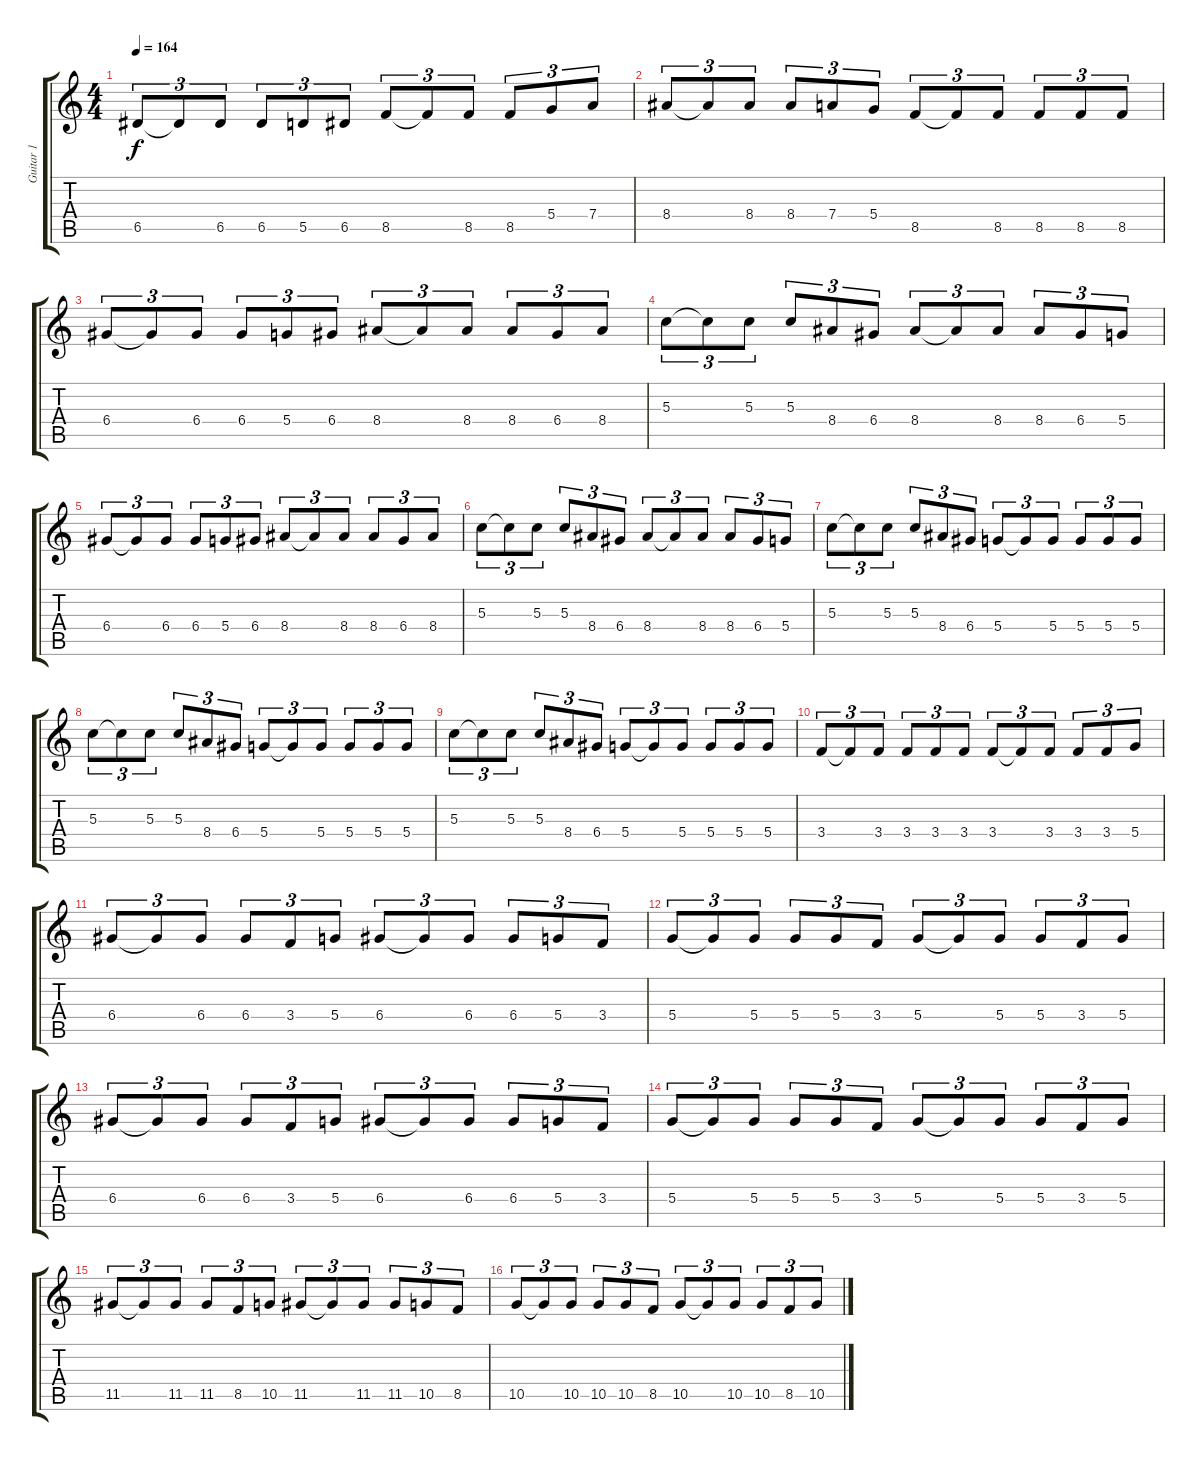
\track ("Guitar 1" "Guitar 1") {instrument distortionguitar}
\staff {score tabs}
\tuning (E4 B3 G3 D3 A2 E2) {hide}
\ts (4 4)
\tempo 164
\clef g2
\ks c
6.5.8{tu (3 2) dy f} 6.5{t}.8{tu (3 2)} 6.5.8{tu (3 2)} 6.5.8{tu (3 2)} 5.5.8{tu (3 2)} 6.5.8{tu (3 2)} 8.5.8{tu (3 2)} 8.5{t}.8{tu (3 2)} 8.5.8{tu (3 2)} 8.5.8{tu (3 2)} 5.4.8{tu (3 2)} 7.4.8{tu (3 2)} |
8.4.8{tu (3 2)} 8.4{t}.8{tu (3 2)} 8.4.8{tu (3 2)} 8.4.8{tu (3 2)} 7.4.8{tu (3 2)} 5.4.8{tu (3 2)} 8.5.8{tu (3 2)} 8.5{t}.8{tu (3 2)} 8.5.8{tu (3 2)} 8.5.8{tu (3 2)} 8.5.8{tu (3 2)} 8.5.8{tu (3 2)} |
6.4.8{tu (3 2)} 6.4{t}.8{tu (3 2)} 6.4.8{tu (3 2)} 6.4.8{tu (3 2)} 5.4.8{tu (3 2)} 6.4.8{tu (3 2)} 8.4.8{tu (3 2)} 8.4{t}.8{tu (3 2)} 8.4.8{tu (3 2)} 8.4.8{tu (3 2)} 6.4.8{tu (3 2)} 8.4.8{tu (3 2)} |
5.3.8{tu (3 2)} 5.3{t}.8{tu (3 2)} 5.3.8{tu (3 2)} 5.3.8{tu (3 2)} 8.4.8{tu (3 2)} 6.4.8{tu (3 2)} 8.4.8{tu (3 2)} 8.4{t}.8{tu (3 2)} 8.4.8{tu (3 2)} 8.4.8{tu (3 2)} 6.4.8{tu (3 2)} 5.4.8{tu (3 2)} |
6.4.8{tu (3 2)} 6.4{t}.8{tu (3 2)} 6.4.8{tu (3 2)} 6.4.8{tu (3 2)} 5.4.8{tu (3 2)} 6.4.8{tu (3 2)} 8.4.8{tu (3 2)} 8.4{t}.8{tu (3 2)} 8.4.8{tu (3 2)} 8.4.8{tu (3 2)} 6.4.8{tu (3 2)} 8.4.8{tu (3 2)} |
5.3.8{tu (3 2)} 5.3{t}.8{tu (3 2)} 5.3.8{tu (3 2)} 5.3.8{tu (3 2)} 8.4.8{tu (3 2)} 6.4.8{tu (3 2)} 8.4.8{tu (3 2)} 8.4{t}.8{tu (3 2)} 8.4.8{tu (3 2)} 8.4.8{tu (3 2)} 6.4.8{tu (3 2)} 5.4.8{tu (3 2)} |
5.3.8{tu (3 2)} 5.3{t}.8{tu (3 2)} 5.3.8{tu (3 2)} 5.3.8{tu (3 2)} 8.4.8{tu (3 2)} 6.4.8{tu (3 2)} 5.4.8{tu (3 2)} 5.4{t}.8{tu (3 2)} 5.4.8{tu (3 2)} 5.4.8{tu (3 2)} 5.4.8{tu (3 2)} 5.4.8{tu (3 2)} |
5.3.8{tu (3 2)} 5.3{t}.8{tu (3 2)} 5.3.8{tu (3 2)} 5.3.8{tu (3 2)} 8.4.8{tu (3 2)} 6.4.8{tu (3 2)} 5.4.8{tu (3 2)} 5.4{t}.8{tu (3 2)} 5.4.8{tu (3 2)} 5.4.8{tu (3 2)} 5.4.8{tu (3 2)} 5.4.8{tu (3 2)} |
5.3.8{tu (3 2)} 5.3{t}.8{tu (3 2)} 5.3.8{tu (3 2)} 5.3.8{tu (3 2)} 8.4.8{tu (3 2)} 6.4.8{tu (3 2)} 5.4.8{tu (3 2)} 5.4{t}.8{tu (3 2)} 5.4.8{tu (3 2)} 5.4.8{tu (3 2)} 5.4.8{tu (3 2)} 5.4.8{tu (3 2)} |
3.4.8{tu (3 2)} 3.4{t}.8{tu (3 2)} 3.4.8{tu (3 2)} 3.4.8{tu (3 2)} 3.4.8{tu (3 2)} 3.4.8{tu (3 2)} 3.4.8{tu (3 2)} 3.4{t}.8{tu (3 2)} 3.4.8{tu (3 2)} 3.4.8{tu (3 2)} 3.4.8{tu (3 2)} 5.4.8{tu (3 2)} |
6.4.8{tu (3 2)} 6.4{t}.8{tu (3 2)} 6.4.8{tu (3 2)} 6.4.8{tu (3 2)} 3.4.8{tu (3 2)} 5.4.8{tu (3 2)} 6.4.8{tu (3 2)} 6.4{t}.8{tu (3 2)} 6.4.8{tu (3 2)} 6.4.8{tu (3 2)} 5.4.8{tu (3 2)} 3.4.8{tu (3 2)} |
5.4.8{tu (3 2)} 5.4{t}.8{tu (3 2)} 5.4.8{tu (3 2)} 5.4.8{tu (3 2)} 5.4.8{tu (3 2)} 3.4.8{tu (3 2)} 5.4.8{tu (3 2)} 5.4{t}.8{tu (3 2)} 5.4.8{tu (3 2)} 5.4.8{tu (3 2)} 3.4.8{tu (3 2)} 5.4.8{tu (3 2)} |
6.4.8{tu (3 2)} 6.4{t}.8{tu (3 2)} 6.4.8{tu (3 2)} 6.4.8{tu (3 2)} 3.4.8{tu (3 2)} 5.4.8{tu (3 2)} 6.4.8{tu (3 2)} 6.4{t}.8{tu (3 2)} 6.4.8{tu (3 2)} 6.4.8{tu (3 2)} 5.4.8{tu (3 2)} 3.4.8{tu (3 2)} |
5.4.8{tu (3 2)} 5.4{t}.8{tu (3 2)} 5.4.8{tu (3 2)} 5.4.8{tu (3 2)} 5.4.8{tu (3 2)} 3.4.8{tu (3 2)} 5.4.8{tu (3 2)} 5.4{t}.8{tu (3 2)} 5.4.8{tu (3 2)} 5.4.8{tu (3 2)} 3.4.8{tu (3 2)} 5.4.8{tu (3 2)} |
11.5.8{tu (3 2)} 11.5{t}.8{tu (3 2)} 11.5.8{tu (3 2)} 11.5.8{tu (3 2)} 8.5.8{tu (3 2)} 10.5.8{tu (3 2)} 11.5.8{tu (3 2)} 11.5{t}.8{tu (3 2)} 11.5.8{tu (3 2)} 11.5.8{tu (3 2)} 10.5.8{tu (3 2)} 8.5.8{tu (3 2)} |
10.5.8{tu (3 2)} 10.5{t}.8{tu (3 2)} 10.5.8{tu (3 2)} 10.5.8{tu (3 2)} 10.5.8{tu (3 2)} 8.5.8{tu (3 2)} 10.5.8{tu (3 2)} 10.5{t}.8{tu (3 2)} 10.5.8{tu (3 2)} 10.5.8{tu (3 2)} 8.5.8{tu (3 2)} 10.5.8{tu (3 2)}
